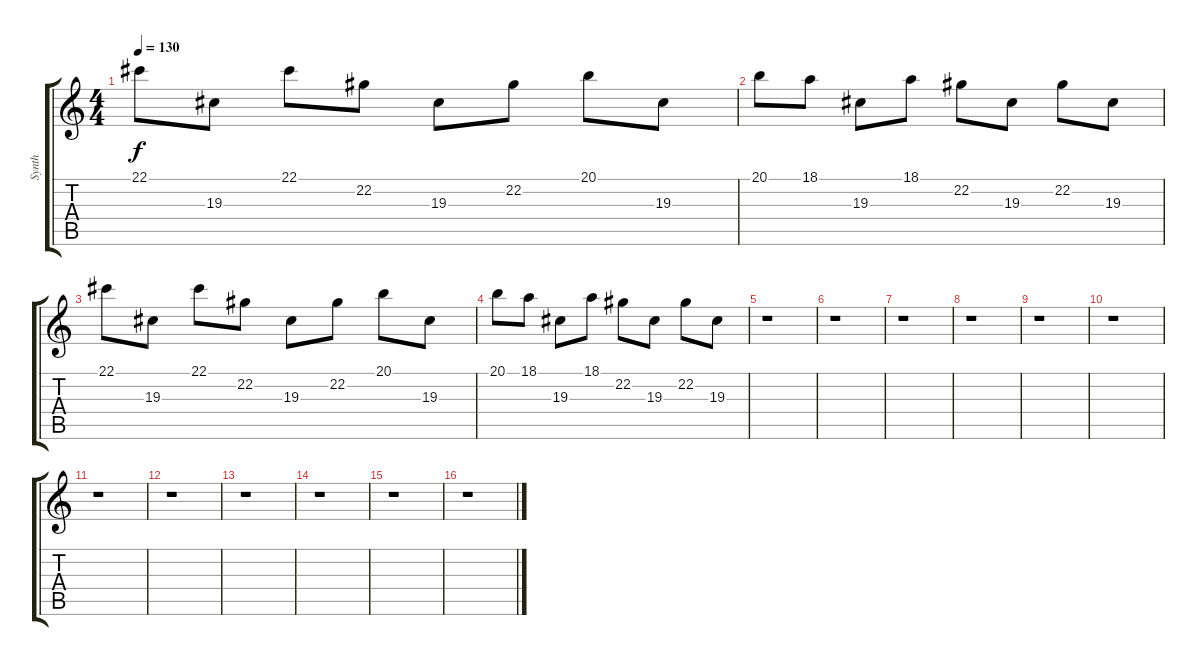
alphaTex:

\track ("Synth" "Synth") {instrument lead1square}
\staff {score tabs}
\tuning (Eb4 Bb3 Gb3 Db3 Ab2 Db2) {hide}
\ts (4 4)
\tempo 130
\clef g2
\ks c
22.1.8{dy f instrument lead1square} 19.3.8 22.1.8 22.2.8 19.3.8 22.2.8 20.1.8 19.3.8 |
20.1.8 18.1.8 19.3.8 18.1.8 22.2.8 19.3.8 22.2.8 19.3.8 |
22.1.8 19.3.8 22.1.8 22.2.8 19.3.8 22.2.8 20.1.8 19.3.8 |
20.1.8 18.1.8 19.3.8 18.1.8 22.2.8 19.3.8 22.2.8 19.3.8 |
r.1 |
r.1 |
r.1 |
r.1 |
r.1 |
r.1 |
r.1 |
r.1 |
r.1 |
r.1 |
r.1 |
r.1
